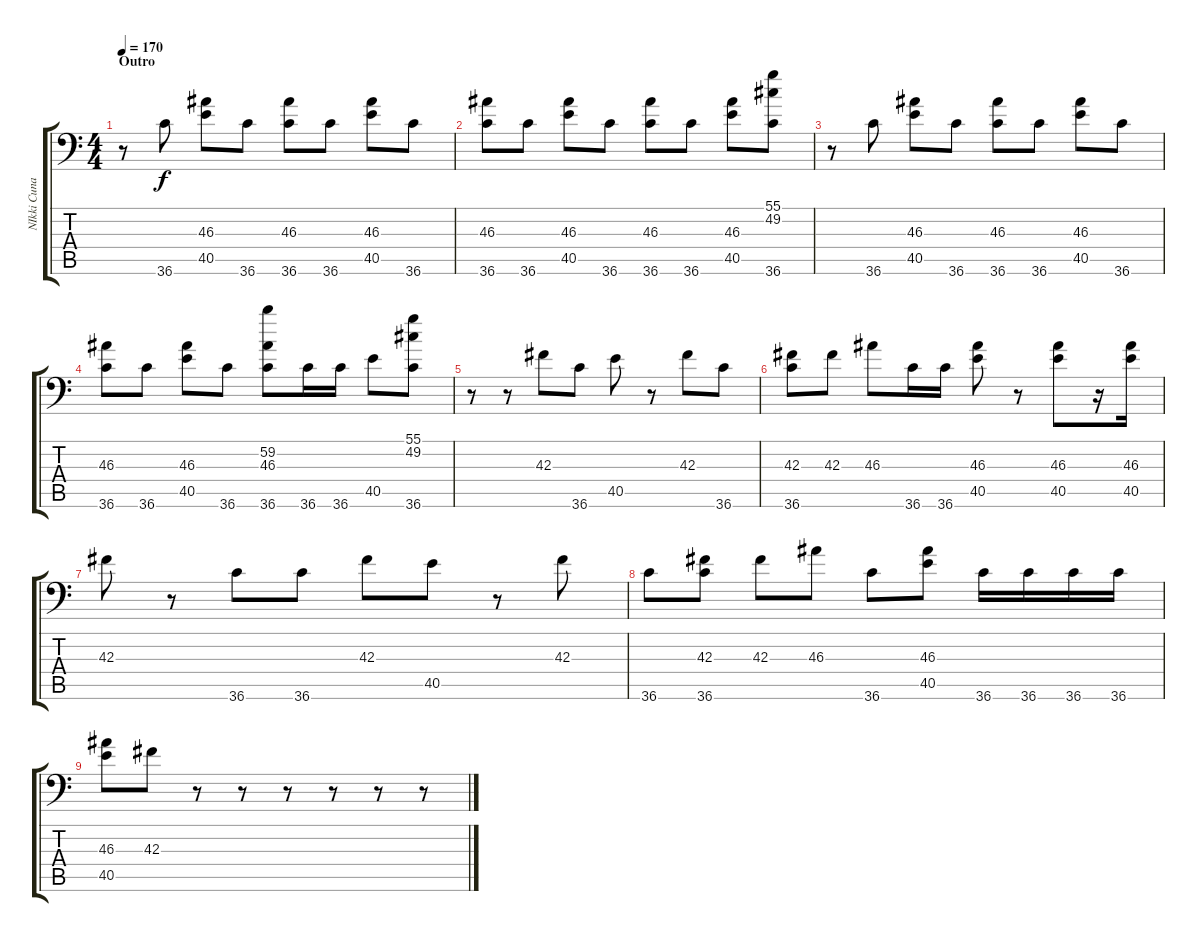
\track ("NIkki Cuna" "NIkki Cuna") {instrument acousticgrandpiano}
\staff {score tabs}
\tuning (C-1 C-1 C-1 C-1 C-1 C-1) {hide}
\ts (4 4)
\section ("" "Outro")
\tempo 170
\clef f4
\ks c
r.8{dy f} 36.6.8 (46.3 40.5).8 36.6.8 (46.3 36.6).8 36.6.8 (46.3 40.5).8 36.6.8 |
(46.3 36.6).8 36.6.8 (46.3 40.5).8 36.6.8 (46.3 36.6).8 36.6.8 (46.3 40.5).8 (55.1 49.2 36.6).8 |
r.8 36.6.8 (46.3 40.5).8 36.6.8 (46.3 36.6).8 36.6.8 (46.3 40.5).8 36.6.8 |
(46.3 36.6).8 36.6.8 (46.3 40.5).8 36.6.8 (59.2 46.3 36.6).8 36.6.16 36.6.16 40.5.8 (55.1 49.2 36.6).8 |
r.8 r.8 42.3.8 36.6.8 40.5.8 r.8 42.3.8 36.6.8 |
(42.3 36.6).8 42.3.8 46.3.8 36.6.16 36.6.16 (46.3 40.5).8 r.8 (46.3 40.5).8 r.16 (46.3 40.5).16 |
42.3.8 r.8 36.6.8 36.6.8 42.3.8 40.5.8 r.8 42.3.8 |
36.6.8 (42.3 36.6).8 42.3.8 46.3.8 36.6.8 (46.3 40.5).8 36.6.16 36.6.16 36.6.16 36.6.16 |
(46.3 40.5).8 42.3.8 r.8 r.8 r.8 r.8 r.8 r.8
